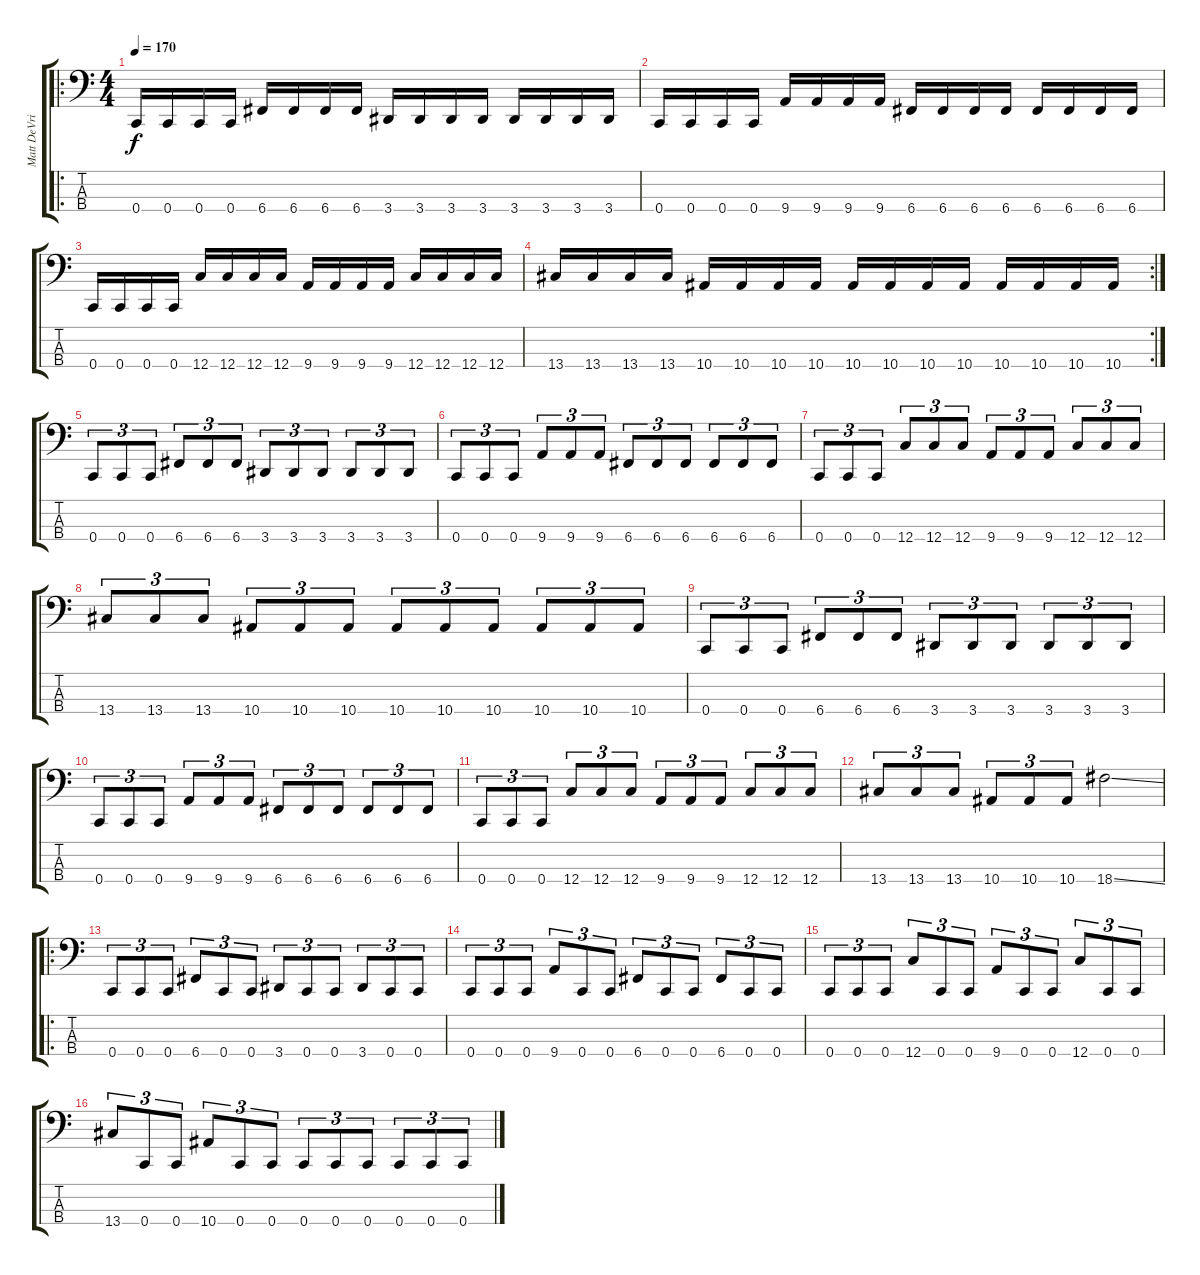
\track ("Matt DeVries" "Matt DeVri") {instrument electricbassfinger}
\staff {score tabs}
\tuning (Eb2 Bb1 F1 C1) {hide}
\ro
\ts (4 4)
\tempo 170
\clef f4
\ks c
0.4.16{dy f} 0.4.16 0.4.16 0.4.16 6.4.16 6.4.16 6.4.16 6.4.16 3.4.16 3.4.16 3.4.16 3.4.16 3.4.16 3.4.16 3.4.16 3.4.16 |
0.4.16 0.4.16 0.4.16 0.4.16 9.4.16 9.4.16 9.4.16 9.4.16 6.4.16 6.4.16 6.4.16 6.4.16 6.4.16 6.4.16 6.4.16 6.4.16 |
0.4.16 0.4.16 0.4.16 0.4.16 12.4.16 12.4.16 12.4.16 12.4.16 9.4.16 9.4.16 9.4.16 9.4.16 12.4.16 12.4.16 12.4.16 12.4.16 |
\rc 2
13.4.16 13.4.16 13.4.16 13.4.16 10.4.16 10.4.16 10.4.16 10.4.16 10.4.16 10.4.16 10.4.16 10.4.16 10.4.16 10.4.16 10.4.16 10.4.16 |
0.4.8{tu (3 2)} 0.4.8{tu (3 2)} 0.4.8{tu (3 2)} 6.4.8{tu (3 2)} 6.4.8{tu (3 2)} 6.4.8{tu (3 2)} 3.4.8{tu (3 2)} 3.4.8{tu (3 2)} 3.4.8{tu (3 2)} 3.4.8{tu (3 2)} 3.4.8{tu (3 2)} 3.4.8{tu (3 2)} |
0.4.8{tu (3 2)} 0.4.8{tu (3 2)} 0.4.8{tu (3 2)} 9.4.8{tu (3 2)} 9.4.8{tu (3 2)} 9.4.8{tu (3 2)} 6.4.8{tu (3 2)} 6.4.8{tu (3 2)} 6.4.8{tu (3 2)} 6.4.8{tu (3 2)} 6.4.8{tu (3 2)} 6.4.8{tu (3 2)} |
0.4.8{tu (3 2)} 0.4.8{tu (3 2)} 0.4.8{tu (3 2)} 12.4.8{tu (3 2)} 12.4.8{tu (3 2)} 12.4.8{tu (3 2)} 9.4.8{tu (3 2)} 9.4.8{tu (3 2)} 9.4.8{tu (3 2)} 12.4.8{tu (3 2)} 12.4.8{tu (3 2)} 12.4.8{tu (3 2)} |
13.4.8{tu (3 2)} 13.4.8{tu (3 2)} 13.4.8{tu (3 2)} 10.4.8{tu (3 2)} 10.4.8{tu (3 2)} 10.4.8{tu (3 2)} 10.4.8{tu (3 2)} 10.4.8{tu (3 2)} 10.4.8{tu (3 2)} 10.4.8{tu (3 2)} 10.4.8{tu (3 2)} 10.4.8{tu (3 2)} |
0.4.8{tu (3 2)} 0.4.8{tu (3 2)} 0.4.8{tu (3 2)} 6.4.8{tu (3 2)} 6.4.8{tu (3 2)} 6.4.8{tu (3 2)} 3.4.8{tu (3 2)} 3.4.8{tu (3 2)} 3.4.8{tu (3 2)} 3.4.8{tu (3 2)} 3.4.8{tu (3 2)} 3.4.8{tu (3 2)} |
0.4.8{tu (3 2)} 0.4.8{tu (3 2)} 0.4.8{tu (3 2)} 9.4.8{tu (3 2)} 9.4.8{tu (3 2)} 9.4.8{tu (3 2)} 6.4.8{tu (3 2)} 6.4.8{tu (3 2)} 6.4.8{tu (3 2)} 6.4.8{tu (3 2)} 6.4.8{tu (3 2)} 6.4.8{tu (3 2)} |
0.4.8{tu (3 2)} 0.4.8{tu (3 2)} 0.4.8{tu (3 2)} 12.4.8{tu (3 2)} 12.4.8{tu (3 2)} 12.4.8{tu (3 2)} 9.4.8{tu (3 2)} 9.4.8{tu (3 2)} 9.4.8{tu (3 2)} 12.4.8{tu (3 2)} 12.4.8{tu (3 2)} 12.4.8{tu (3 2)} |
13.4.8{tu (3 2)} 13.4.8{tu (3 2)} 13.4.8{tu (3 2)} 10.4.8{tu (3 2)} 10.4.8{tu (3 2)} 10.4.8{tu (3 2)} 18.4{ss}.2 |
\ro
0.4.8{tu (3 2)} 0.4.8{tu (3 2)} 0.4.8{tu (3 2)} 6.4.8{tu (3 2)} 0.4.8{tu (3 2)} 0.4.8{tu (3 2)} 3.4.8{tu (3 2)} 0.4.8{tu (3 2)} 0.4.8{tu (3 2)} 3.4.8{tu (3 2)} 0.4.8{tu (3 2)} 0.4.8{tu (3 2)} |
0.4.8{tu (3 2)} 0.4.8{tu (3 2)} 0.4.8{tu (3 2)} 9.4.8{tu (3 2)} 0.4.8{tu (3 2)} 0.4.8{tu (3 2)} 6.4.8{tu (3 2)} 0.4.8{tu (3 2)} 0.4.8{tu (3 2)} 6.4.8{tu (3 2)} 0.4.8{tu (3 2)} 0.4.8{tu (3 2)} |
0.4.8{tu (3 2)} 0.4.8{tu (3 2)} 0.4.8{tu (3 2)} 12.4.8{tu (3 2)} 0.4.8{tu (3 2)} 0.4.8{tu (3 2)} 9.4.8{tu (3 2)} 0.4.8{tu (3 2)} 0.4.8{tu (3 2)} 12.4.8{tu (3 2)} 0.4.8{tu (3 2)} 0.4.8{tu (3 2)} |
13.4.8{tu (3 2)} 0.4.8{tu (3 2)} 0.4.8{tu (3 2)} 10.4.8{tu (3 2)} 0.4.8{tu (3 2)} 0.4.8{tu (3 2)} 0.4.8{tu (3 2)} 0.4.8{tu (3 2)} 0.4.8{tu (3 2)} 0.4.8{tu (3 2)} 0.4.8{tu (3 2)} 0.4.8{tu (3 2)}
